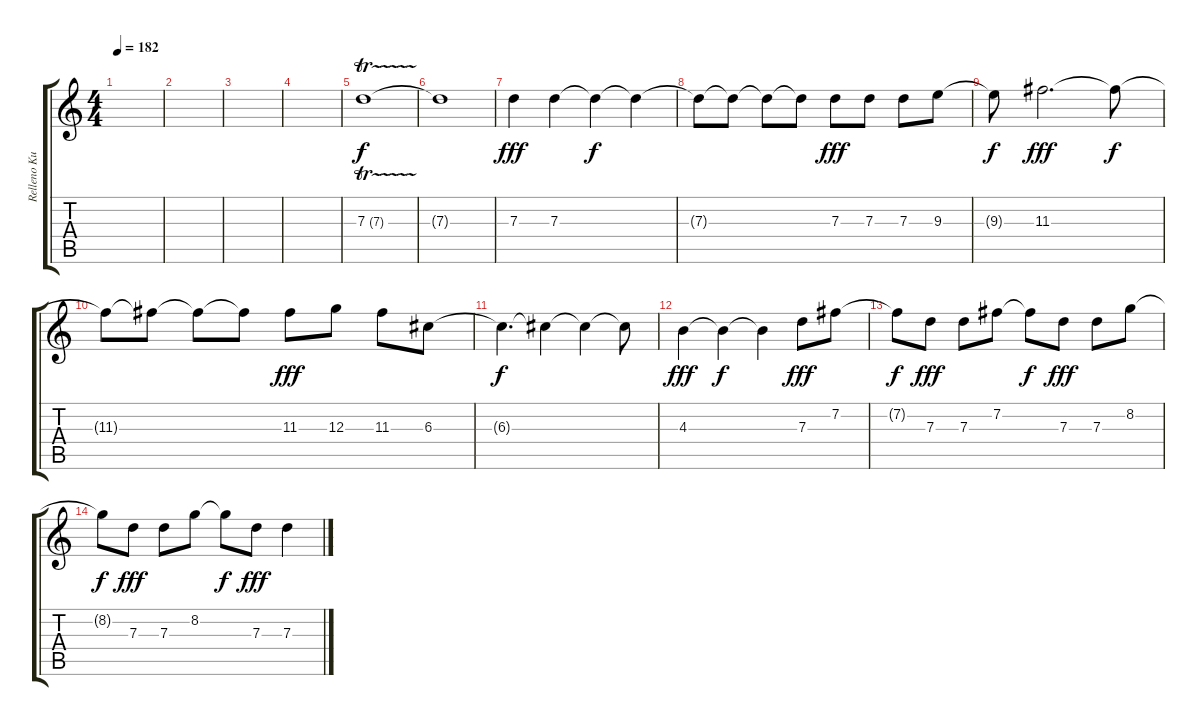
\track ("Relleno Kuliáo" "Relleno Ku") {instrument distortionguitar}
\staff {score tabs}
\tuning (E4 B3 G3 D3 A2 E2) {hide}
\ts (4 4)
\tempo 182
\clef g2
\ks c
|
|
|
|
7.3{tr (7 32)}.1{volume 16} |
7.3{t}.1 |
7.3.4{dy fff volume 16 balance 4} 7.3.4 7.3{t}.4{dy f} 7.3{t}.4 |
7.3{t}.8 7.3{t}.8 7.3{t}.8 7.3{t}.8 7.3.8{dy fff} 7.3.8 7.3.8 9.3.8 |
9.3{t}.8{dy f} 11.3.2{d dy fff} 11.3{t}.8{dy f} |
11.3{t}.8 11.3{t}.8 11.3{t}.8 11.3{t}.8 11.3.8{dy fff} 12.3.8 11.3.8 6.3.8 |
6.3{t}.4{d dy f} 6.3{t}.4 6.3{t}.4 6.3{t}.8 |
4.3.4{dy fff} 4.3{t}.4{dy f} 4.3{t}.4 7.3.8{dy fff} 7.2.8 |
7.2{t}.8{dy f} 7.3.8{dy fff} 7.3.8 7.2.8 7.2{t}.8{dy f} 7.3.8{dy fff} 7.3.8 8.2.8 |
8.2{t}.8{dy f} 7.3.8{dy fff} 7.3.8 8.2.8 8.2{t}.8{dy f} 7.3.8{dy fff} 7.3.4{volume 0 balance 8}
